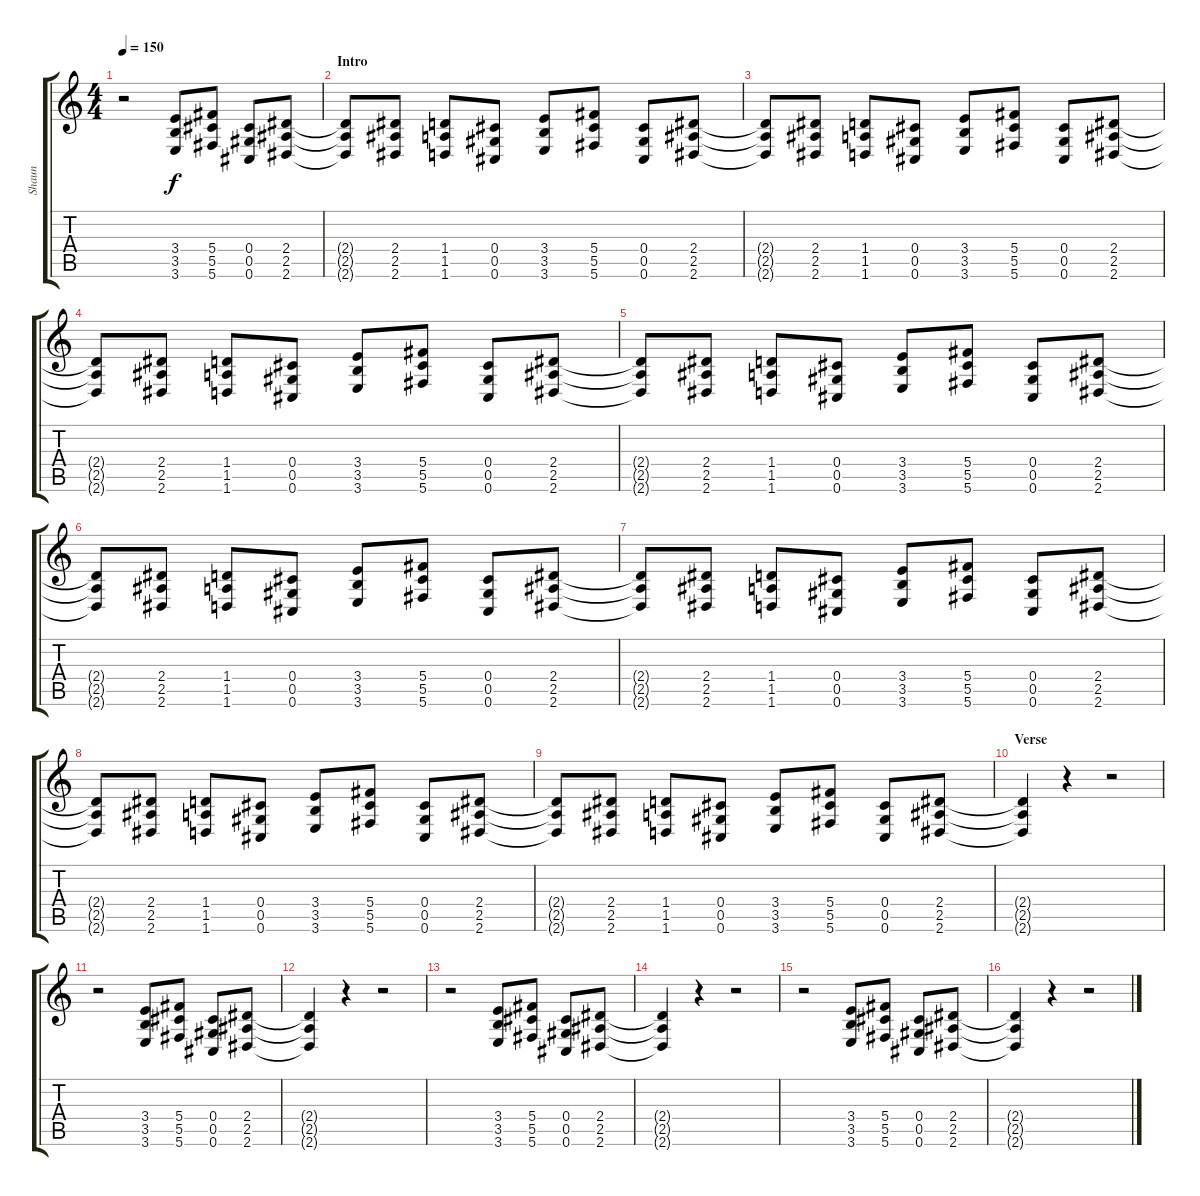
\track ("Shaun" "Shaun") {instrument distortionguitar}
\staff {score tabs}
\tuning (Eb4 Bb3 Gb3 Db3 Ab2 Db2) {hide}
\ts (4 4)
\tempo 150
\clef g2
\ks c
r.2{dy f instrument distortionguitar} (3.4 3.5 3.6).8 (5.4 5.5 5.6).8 (0.4 0.5 0.6).8 (2.4 2.5 2.6).8 |
\section ("" "Intro")
(2.4{t} 2.5{t} 2.6{t}).8 (2.4 2.5 2.6).8 (1.4 1.5 1.6).8 (0.4 0.5 0.6).8 (3.4 3.5 3.6).8 (5.4 5.5 5.6).8 (0.4 0.5 0.6).8 (2.4 2.5 2.6).8 |
(2.4{t} 2.5{t} 2.6{t}).8 (2.4 2.5 2.6).8 (1.4 1.5 1.6).8 (0.4 0.5 0.6).8 (3.4 3.5 3.6).8 (5.4 5.5 5.6).8 (0.4 0.5 0.6).8 (2.4 2.5 2.6).8 |
(2.4{t} 2.5{t} 2.6{t}).8 (2.4 2.5 2.6).8 (1.4 1.5 1.6).8 (0.4 0.5 0.6).8 (3.4 3.5 3.6).8 (5.4 5.5 5.6).8 (0.4 0.5 0.6).8 (2.4 2.5 2.6).8 |
(2.4{t} 2.5{t} 2.6{t}).8 (2.4 2.5 2.6).8 (1.4 1.5 1.6).8 (0.4 0.5 0.6).8 (3.4 3.5 3.6).8 (5.4 5.5 5.6).8 (0.4 0.5 0.6).8 (2.4 2.5 2.6).8 |
(2.4{t} 2.5{t} 2.6{t}).8 (2.4 2.5 2.6).8 (1.4 1.5 1.6).8 (0.4 0.5 0.6).8 (3.4 3.5 3.6).8 (5.4 5.5 5.6).8 (0.4 0.5 0.6).8 (2.4 2.5 2.6).8 |
(2.4{t} 2.5{t} 2.6{t}).8 (2.4 2.5 2.6).8 (1.4 1.5 1.6).8 (0.4 0.5 0.6).8 (3.4 3.5 3.6).8 (5.4 5.5 5.6).8 (0.4 0.5 0.6).8 (2.4 2.5 2.6).8 |
(2.4{t} 2.5{t} 2.6{t}).8 (2.4 2.5 2.6).8 (1.4 1.5 1.6).8 (0.4 0.5 0.6).8 (3.4 3.5 3.6).8 (5.4 5.5 5.6).8 (0.4 0.5 0.6).8 (2.4 2.5 2.6).8 |
(2.4{t} 2.5{t} 2.6{t}).8 (2.4 2.5 2.6).8 (1.4 1.5 1.6).8 (0.4 0.5 0.6).8 (3.4 3.5 3.6).8 (5.4 5.5 5.6).8 (0.4 0.5 0.6).8 (2.4 2.5 2.6).8 |
\section ("" "Verse")
(2.4{t} 2.5{t} 2.6{t}).4 r.4 r.2 |
r.2 (3.4 3.5 3.6).8 (5.4 5.5 5.6).8 (0.4 0.5 0.6).8 (2.4 2.5 2.6).8 |
(2.4{t} 2.5{t} 2.6{t}).4 r.4 r.2 |
r.2 (3.4 3.5 3.6).8 (5.4 5.5 5.6).8 (0.4 0.5 0.6).8 (2.4 2.5 2.6).8 |
(2.4{t} 2.5{t} 2.6{t}).4 r.4 r.2 |
r.2 (3.4 3.5 3.6).8 (5.4 5.5 5.6).8 (0.4 0.5 0.6).8 (2.4 2.5 2.6).8 |
(2.4{t} 2.5{t} 2.6{t}).4 r.4 r.2
